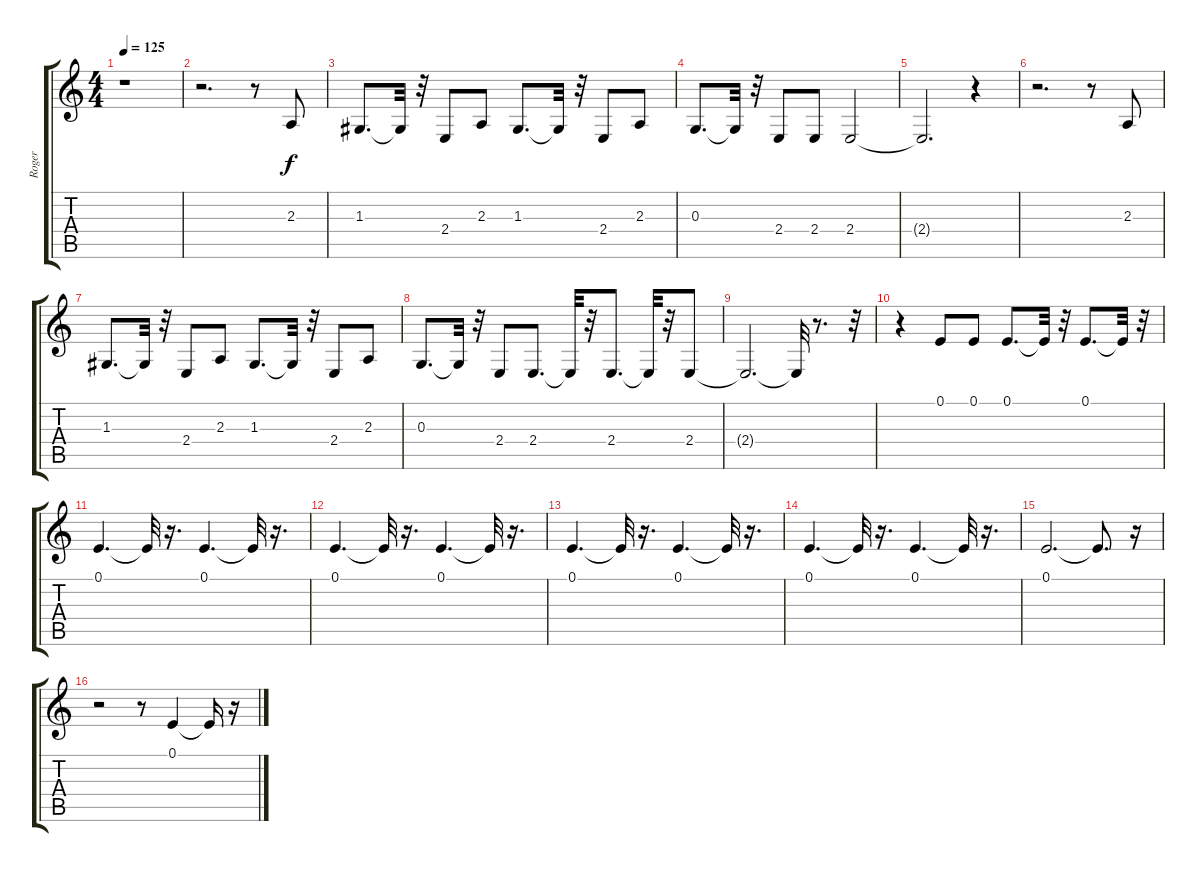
\track ("Roger" "Roger") {instrument lead8bassandlead}
\staff {score tabs}
\tuning (E4 B3 G3 D3 A2 E2) {hide}
\ts (4 4)
\tempo 125
\clef g2
\ks c
r.1{dy f} |
r.2{d} r.8 2.3.8 |
1.3.8{d} 1.3{t}.32 r.32 2.4.8 2.3.8 1.3.8{d} 1.3{t}.32 r.32 2.4.8 2.3.8 |
0.3.8{d} 0.3{t}.32 r.32 2.4.8 2.4.8 2.4.2 |
2.4{t}.2{d} r.4 |
r.2{d} r.8 2.3.8 |
1.3.8{d} 1.3{t}.32 r.32 2.4.8 2.3.8 1.3.8{d} 1.3{t}.32 r.32 2.4.8 2.3.8 |
0.3.8{d} 0.3{t}.32 r.32 2.4.8 2.4.8{d} 2.4{t}.32 r.32 2.4.8{d} 2.4{t}.32 r.32 2.4.8 |
2.4{t}.2{d} 2.4{t}.32 r.8{d} r.32 |
r.4 0.1.8 0.1.8 0.1.8{d} 0.1{t}.32 r.32 0.1.8{d} 0.1{t}.32 r.32 |
0.1.4{d} 0.1{t}.32 r.16{d} 0.1.4{d} 0.1{t}.32 r.16{d} |
0.1.4{d} 0.1{t}.32 r.16{d} 0.1.4{d} 0.1{t}.32 r.16{d} |
0.1.4{d} 0.1{t}.32 r.16{d} 0.1.4{d} 0.1{t}.32 r.16{d} |
0.1.4{d} 0.1{t}.32 r.16{d} 0.1.4{d} 0.1{t}.32 r.16{d} |
0.1.2{d} 0.1{t}.8{d} r.16 |
r.2 r.8 0.1.4 0.1{t}.16 r.16
